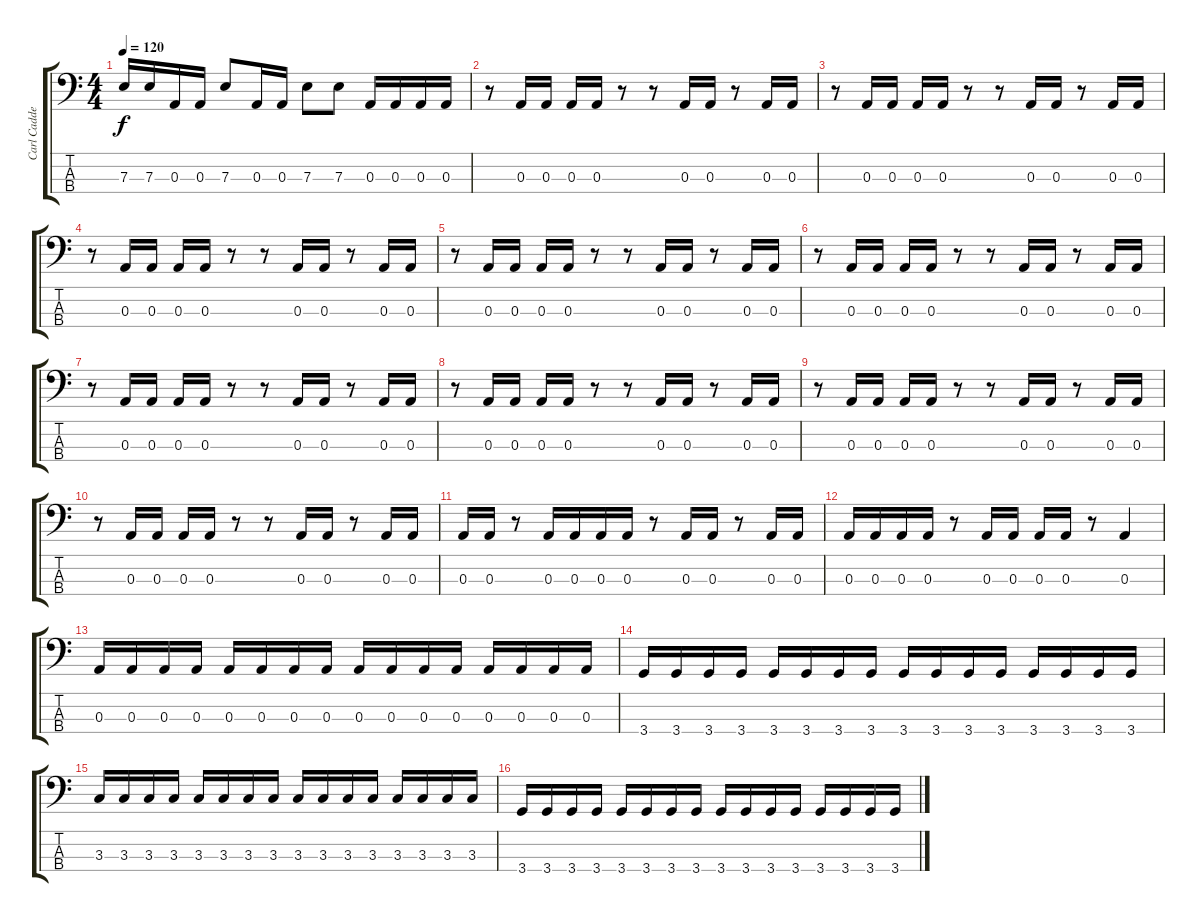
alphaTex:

\track ("Carl Cadden-James" "Carl Cadde") {instrument electricbassfinger}
\staff {score tabs}
\tuning (G2 D2 A1 E1) {hide}
\ts (4 4)
\tempo 120
\clef f4
\ks c
7.3{t}.16{dy f} 7.3.16 0.3.16 0.3.16 7.3.8 0.3.16 0.3.16 7.3.8 7.3.8 0.3.16 0.3.16 0.3.16 0.3.16 |
r.8 0.3.16 0.3.16 0.3.16 0.3.16 r.8 r.8 0.3.16 0.3.16 r.8 0.3.16 0.3.16 |
r.8 0.3.16 0.3.16 0.3.16 0.3.16 r.8 r.8 0.3.16 0.3.16 r.8 0.3.16 0.3.16 |
r.8 0.3.16 0.3.16 0.3.16 0.3.16 r.8 r.8 0.3.16 0.3.16 r.8 0.3.16 0.3.16 |
r.8 0.3.16 0.3.16 0.3.16 0.3.16 r.8 r.8 0.3.16 0.3.16 r.8 0.3.16 0.3.16 |
r.8 0.3.16 0.3.16 0.3.16 0.3.16 r.8 r.8 0.3.16 0.3.16 r.8 0.3.16 0.3.16 |
r.8 0.3.16 0.3.16 0.3.16 0.3.16 r.8 r.8 0.3.16 0.3.16 r.8 0.3.16 0.3.16 |
r.8 0.3.16 0.3.16 0.3.16 0.3.16 r.8 r.8 0.3.16 0.3.16 r.8 0.3.16 0.3.16 |
r.8 0.3.16 0.3.16 0.3.16 0.3.16 r.8 r.8 0.3.16 0.3.16 r.8 0.3.16 0.3.16 |
r.8 0.3.16 0.3.16 0.3.16 0.3.16 r.8 r.8 0.3.16 0.3.16 r.8 0.3.16 0.3.16 |
0.3.16 0.3.16 r.8 0.3.16 0.3.16 0.3.16 0.3.16 r.8 0.3.16 0.3.16 r.8 0.3.16 0.3.16 |
0.3.16 0.3.16 0.3.16 0.3.16 r.8 0.3.16 0.3.16 0.3.16 0.3.16 r.8 0.3.4 |
0.3.16 0.3.16 0.3.16 0.3.16 0.3.16 0.3.16 0.3.16 0.3.16 0.3.16 0.3.16 0.3.16 0.3.16 0.3.16 0.3.16 0.3.16 0.3.16 |
3.4.16 3.4.16 3.4.16 3.4.16 3.4.16 3.4.16 3.4.16 3.4.16 3.4.16 3.4.16 3.4.16 3.4.16 3.4.16 3.4.16 3.4.16 3.4.16 |
3.3.16 3.3.16 3.3.16 3.3.16 3.3.16 3.3.16 3.3.16 3.3.16 3.3.16 3.3.16 3.3.16 3.3.16 3.3.16 3.3.16 3.3.16 3.3.16 |
3.4.16 3.4.16 3.4.16 3.4.16 3.4.16 3.4.16 3.4.16 3.4.16 3.4.16 3.4.16 3.4.16 3.4.16 3.4.16 3.4.16 3.4.16 3.4.16
